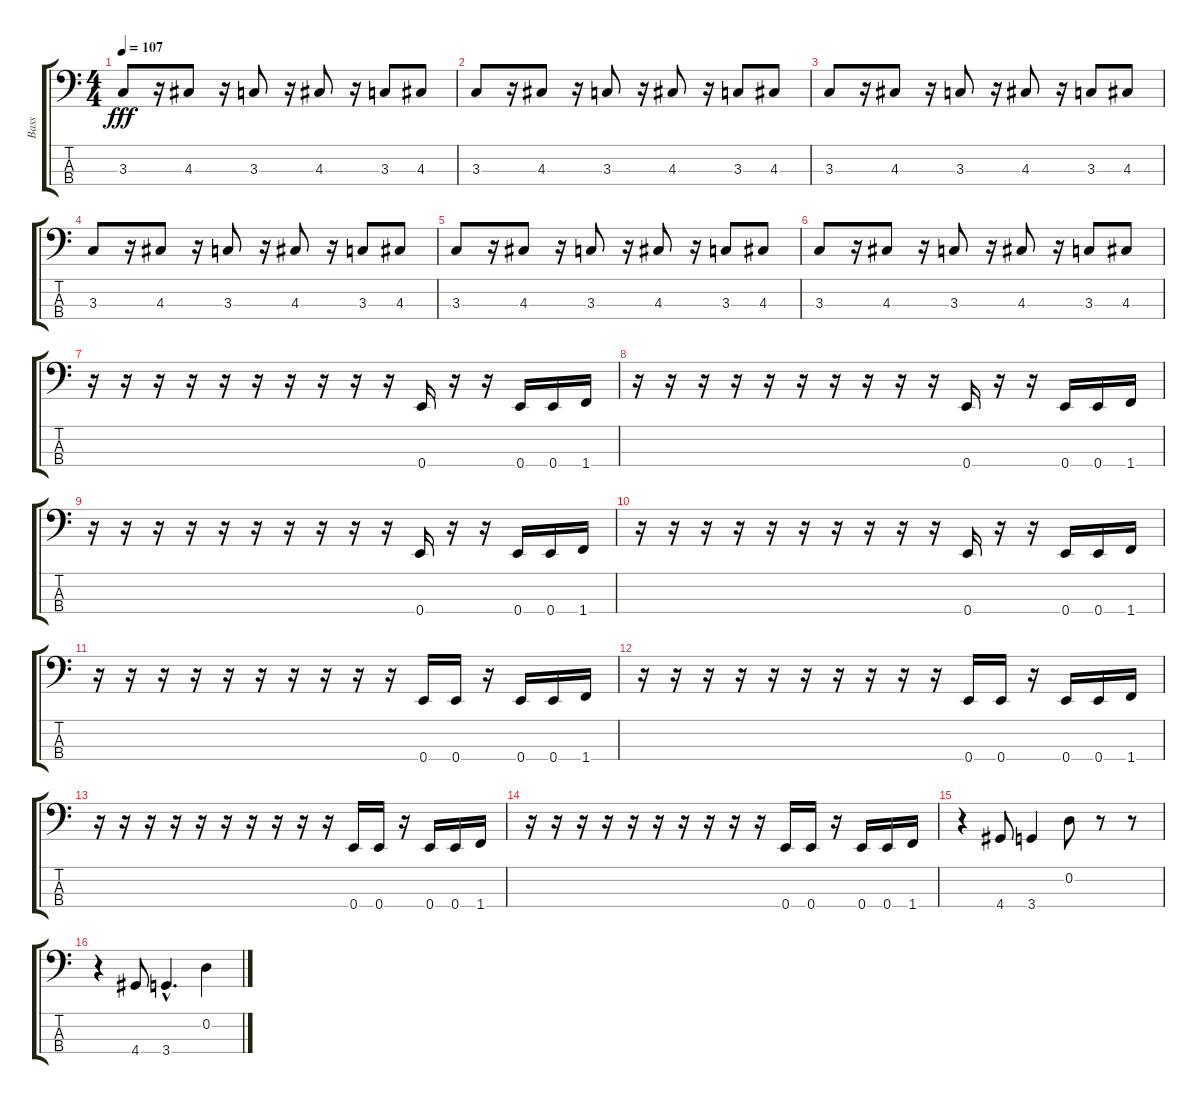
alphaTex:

\track ("Bass" "Bass") {instrument electricbasspick}
\staff {score tabs}
\tuning (G2 D2 A1 E1) {hide}
\ts (4 4)
\tempo 107
\clef f4
\ks c
3.3.8{dy fff instrument electricbasspick} r.16 4.3.8 r.16 3.3.8 r.16 4.3.8 r.16 3.3.8 4.3.8 |
3.3.8 r.16 4.3.8 r.16 3.3.8 r.16 4.3.8 r.16 3.3.8 4.3.8 |
3.3.8 r.16 4.3.8 r.16 3.3.8 r.16 4.3.8 r.16 3.3.8 4.3.8 |
3.3.8 r.16 4.3.8 r.16 3.3.8 r.16 4.3.8 r.16 3.3.8 4.3.8 |
3.3.8 r.16 4.3.8 r.16 3.3.8 r.16 4.3.8 r.16 3.3.8 4.3.8 |
3.3.8 r.16 4.3.8 r.16 3.3.8 r.16 4.3.8 r.16 3.3.8 4.3.8 |
r.16 r.16 r.16 r.16 r.16 r.16 r.16 r.16 r.16 r.16 0.4.16 r.16 r.16 0.4.16 0.4.16 1.4.16 |
r.16 r.16 r.16 r.16 r.16 r.16 r.16 r.16 r.16 r.16 0.4.16 r.16 r.16 0.4.16 0.4.16 1.4.16 |
r.16 r.16 r.16 r.16 r.16 r.16 r.16 r.16 r.16 r.16 0.4.16 r.16 r.16 0.4.16 0.4.16 1.4.16 |
r.16 r.16 r.16 r.16 r.16 r.16 r.16 r.16 r.16 r.16 0.4.16 r.16 r.16 0.4.16 0.4.16 1.4.16 |
r.16 r.16 r.16 r.16 r.16 r.16 r.16 r.16 r.16 r.16 0.4.16 0.4.16 r.16 0.4.16 0.4.16 1.4.16 |
r.16 r.16 r.16 r.16 r.16 r.16 r.16 r.16 r.16 r.16 0.4.16 0.4.16 r.16 0.4.16 0.4.16 1.4.16 |
r.16 r.16 r.16 r.16 r.16 r.16 r.16 r.16 r.16 r.16 0.4.16 0.4.16 r.16 0.4.16 0.4.16 1.4.16 |
r.16 r.16 r.16 r.16 r.16 r.16 r.16 r.16 r.16 r.16 0.4.16 0.4.16 r.16 0.4.16 0.4.16 1.4.16 |
r.4 4.4.8 3.4.4 0.2.8 r.8 r.8 |
r.4 4.4.8 3.4{hac}.4{d} 0.2.4
